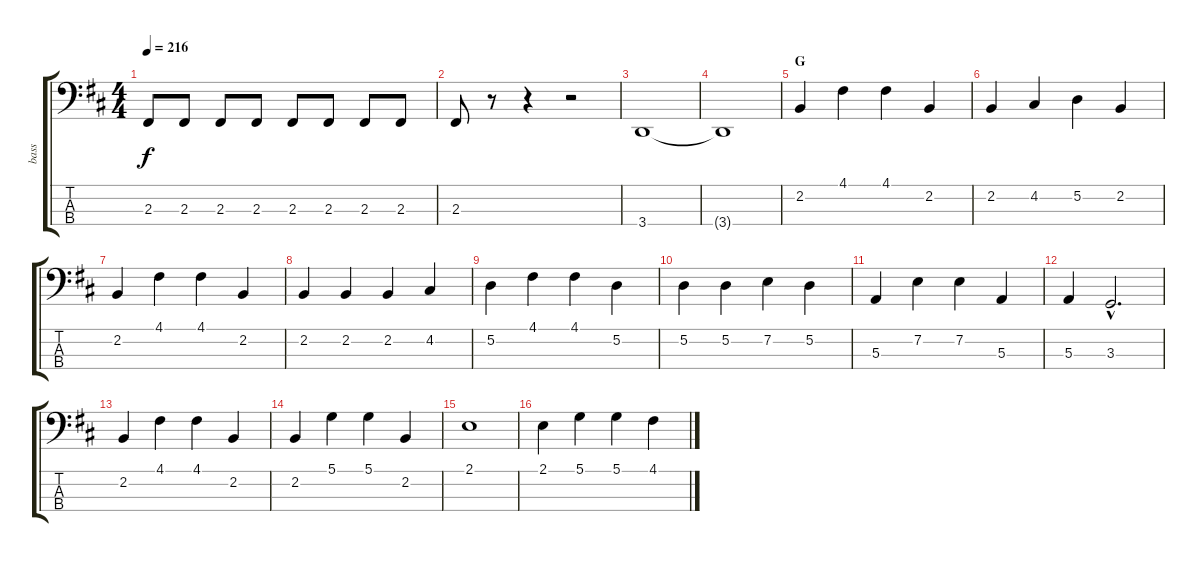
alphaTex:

\track ("bass" "bass") {instrument electricbassfinger}
\staff {score tabs}
\tuning (D2 A1 E1 B0) {hide}
\ts (4 4)
\section ("" "")
\tempo 216
\clef f4
\ks d
2.3.8{dy f} 2.3.8 2.3.8 2.3.8 2.3.8 2.3.8 2.3.8 2.3.8 |
2.3.8 r.8 r.4 r.2 |
3.4.1 |
3.4{t}.1 |
\section ("" "G")
2.2.4 4.1.4 4.1.4 2.2.4 |
2.2.4 4.2.4 5.2.4 2.2.4 |
2.2.4 4.1.4 4.1.4 2.2.4 |
2.2.4 2.2.4 2.2.4 4.2.4 |
5.2.4 4.1.4 4.1.4 5.2.4 |
5.2.4 5.2.4 7.2.4 5.2.4 |
5.3.4 7.2.4 7.2.4 5.3.4 |
5.3.4 3.3{hac}.2{d} |
2.2.4 4.1.4 4.1.4 2.2.4 |
2.2.4 5.1.4 5.1.4 2.2.4 |
2.1.1 |
2.1.4 5.1.4 5.1.4 4.1.4
